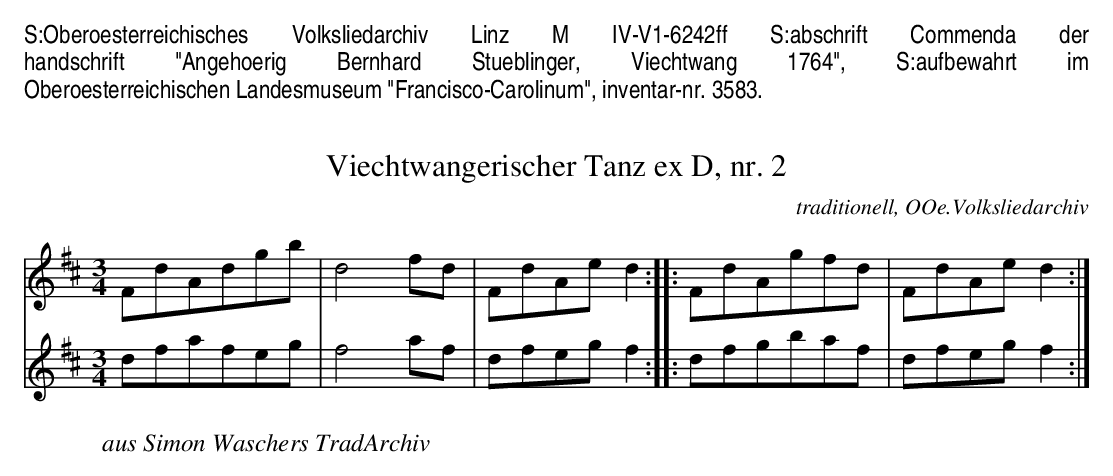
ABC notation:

X:1
T:Viechtwangerischer Tanz ex D, nr. 2
C:traditionell, OOe.Volksliedarchiv
%%textfont Helvetica-Narrow 10pt
%%begintext align
S:Oberoesterreichisches Volksliedarchiv Linz M IV-V1-6242ff
S:abschrift Commenda der handschrift "Angehoerig Bernhard Stueblinger, Viechtwang 1764",
S:aufbewahrt im Oberoesterreichischen Landesmuseum "Francisco-Carolinum", inventar-nr. 3583.
%%endtext
M:3/4
L:1/8
K:D
V:1
FdAdgb | d4fd | FdAed2 :||: FdAgfd |FdAed2 :|
V:2
dfafeg | f4af | dfegf2 :||: dfgbaf |dfegf2 :|
W:aus Simon Waschers TradArchiv
